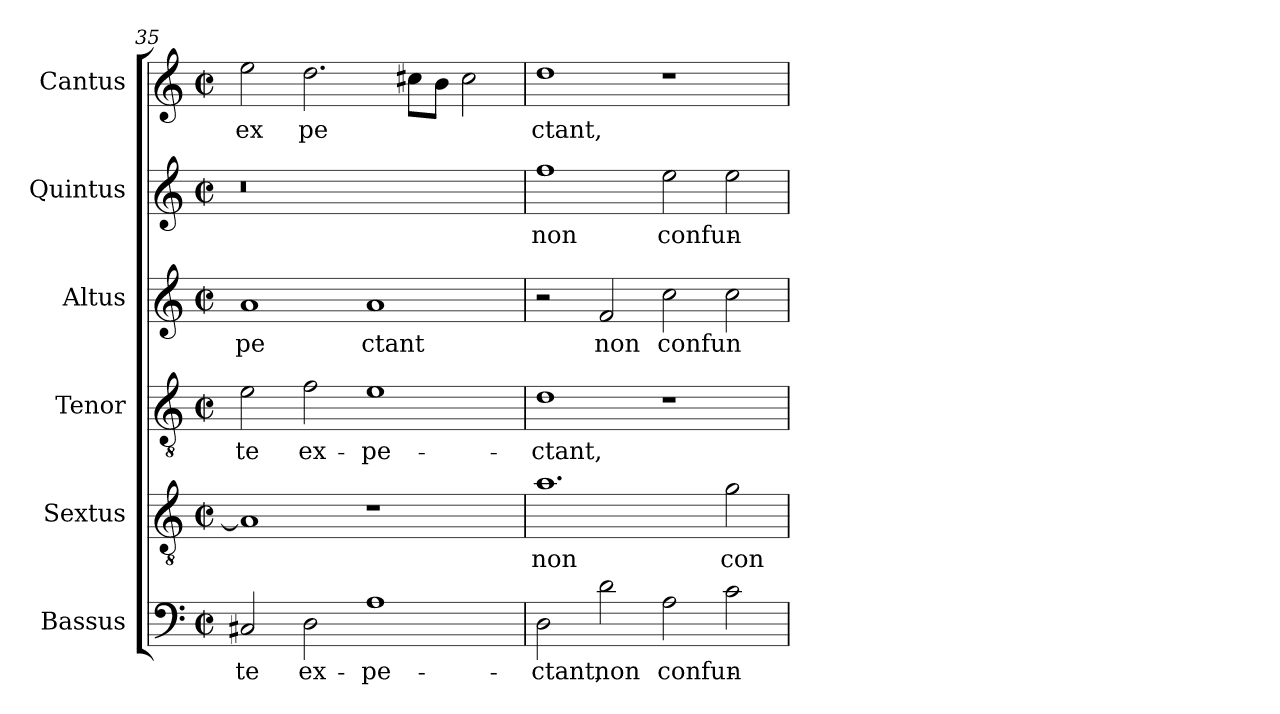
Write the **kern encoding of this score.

**kern	**text	**kern	**text	**kern	**text	**kern	**text	**kern	**text	**kern	**text
*part6	*part6	*part5	*part5	*part4	*part4	*part3	*part3	*part2	*part2	*part1	*part1
*staff6	*staff6	*staff5	*staff5	*staff4	*staff4	*staff3	*staff3	*staff2	*staff2	*staff1	*staff1
*I"Bassus	*	*I"Sextus	*	*I"Tenor	*	*I"Altus	*	*I"Quintus	*	*I"Cantus	*
!!LO:LB:g=z
*clefF4	*	*clefGv2	*	*clefGv2	*	*clefG2	*	*clefG2	*	*clefG2	*
*M2/2	*	*M2/2	*	*M2/2	*	*M2/2	*	*M2/2	*	*M2/2	*
*met(c|)	*	*met(c|)	*	*met(c|)	*	*met(c|)	*	*met(c|)	*	*met(c|)	*
=35	=35	=35	=35	=35	=35	=35	=35	=35	=35	=35	=35
!	!LO:LY:b:cj	!	!	!	!LO:LY:b:cj	!	!LO:LY:b:cj	!	!	!	!LO:LY:b:cj
2C#X/	te	1A]	.	2e\	te	1a	pe	0r	.	2ee\	ex
!	!LO:LY:b:cj	!	!	!	!LO:LY:b:cj	!	!	!	!	!	!LO:LY:b:cj
2D\	ex-	.	.	2f\	ex-	.	.	.	.	2.dd\	pe
!	!LO:LY:b:cj	!	!	!	!LO:LY:b:cj	!	!LO:LY:b:cj	!	!	!	!
1A	-pe-	1r	.	1e	-pe-	1a	ctant	.	.	.	.
.	.	.	.	.	.	.	.	.	.	8cc#\L	.
.	.	.	.	.	.	.	.	.	.	8b\J	.
.	.	.	.	.	.	.	.	.	.	2cc#\	.
=36	=36	=36	=36	=36	=36	=36	=36	=36	=36	=36	=36
!	!LO:LY:b:cj	!	!LO:LY:b:cj	!	!LO:LY:b:cj	!	!	!	!LO:LY:b:cj	!	!LO:LY:b:cj
2D\	-ctant,	1.a	non	1d	-ctant,	2r	.	1ff	non	1dd	ctant,
!	!LO:LY:b:cj	!	!	!	!	!	!LO:LY:b:cj	!	!	!	!
2d\	non	.	.	.	.	2f/	non	.	.	.	.
!	!LO:LY:b	!	!	!	!	!	!LO:LY:b	!	!LO:LY:b	!	!
2A\	confun-	.	.	1r	.	2cc\	confun	2ee\	confun-	1r	.
!	!	!	!LO:LY:b:cj	!	!	!	!	!	!	!	!
2c\	.	2g\	con	.	.	2cc\	.	2ee\	.	.	.
=	=	=	=	=	=	=	=	=	=	=	=
*-	*-	*-	*-	*-	*-	*-	*-	*-	*-	*-	*-
